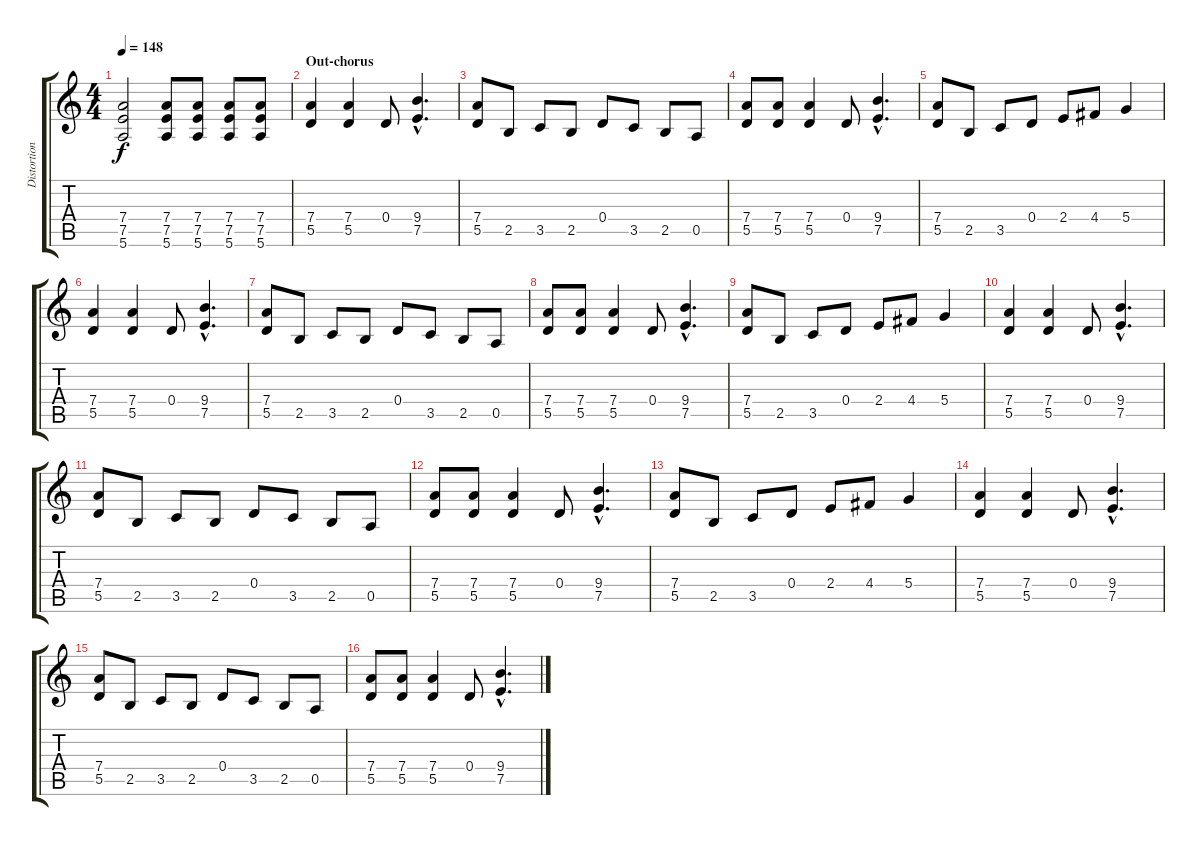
\track ("Distortion Guitar" "Distortion") {instrument distortionguitar}
\staff {score tabs}
\tuning (E4 B3 G3 D3 A2 E2) {hide}
\ts (4 4)
\tempo 148
\clef g2
\ks c
(7.4 7.5 5.6).2{dy f} (7.4 7.5 5.6).8 (7.4 7.5 5.6).8 (7.4 7.5 5.6).8 (7.4 7.5 5.6).8 |
\section ("" "Out-chorus")
(7.4 5.5).4 (7.4 5.5).4 0.4.8 (9.4{hac} 7.5{hac}).4{d} |
(7.4 5.5).8 2.5.8 3.5.8 2.5.8 0.4.8 3.5.8 2.5.8 0.5.8 |
(7.4 5.5).8 (7.4 5.5).8 (7.4 5.5).4 0.4.8 (9.4{hac} 7.5{hac}).4{d} |
(7.4 5.5).8 2.5.8 3.5.8 0.4.8 2.4.8 4.4.8 5.4.4 |
(7.4 5.5).4 (7.4 5.5).4 0.4.8 (9.4{hac} 7.5{hac}).4{d} |
(7.4 5.5).8 2.5.8 3.5.8 2.5.8 0.4.8 3.5.8 2.5.8 0.5.8 |
(7.4 5.5).8 (7.4 5.5).8 (7.4 5.5).4 0.4.8 (9.4{hac} 7.5{hac}).4{d} |
(7.4 5.5).8 2.5.8 3.5.8 0.4.8 2.4.8 4.4.8 5.4.4 |
(7.4 5.5).4 (7.4 5.5).4 0.4.8 (9.4{hac} 7.5{hac}).4{d} |
(7.4 5.5).8 2.5.8 3.5.8 2.5.8 0.4.8 3.5.8 2.5.8 0.5.8 |
(7.4 5.5).8 (7.4 5.5).8 (7.4 5.5).4 0.4.8 (9.4{hac} 7.5{hac}).4{d} |
(7.4 5.5).8 2.5.8 3.5.8 0.4.8 2.4.8 4.4.8 5.4.4 |
(7.4 5.5).4 (7.4 5.5).4 0.4.8 (9.4{hac} 7.5{hac}).4{d} |
(7.4 5.5).8 2.5.8 3.5.8 2.5.8 0.4.8 3.5.8 2.5.8 0.5.8 |
(7.4 5.5).8 (7.4 5.5).8 (7.4 5.5).4 0.4.8 (9.4{hac} 7.5{hac}).4{d}
